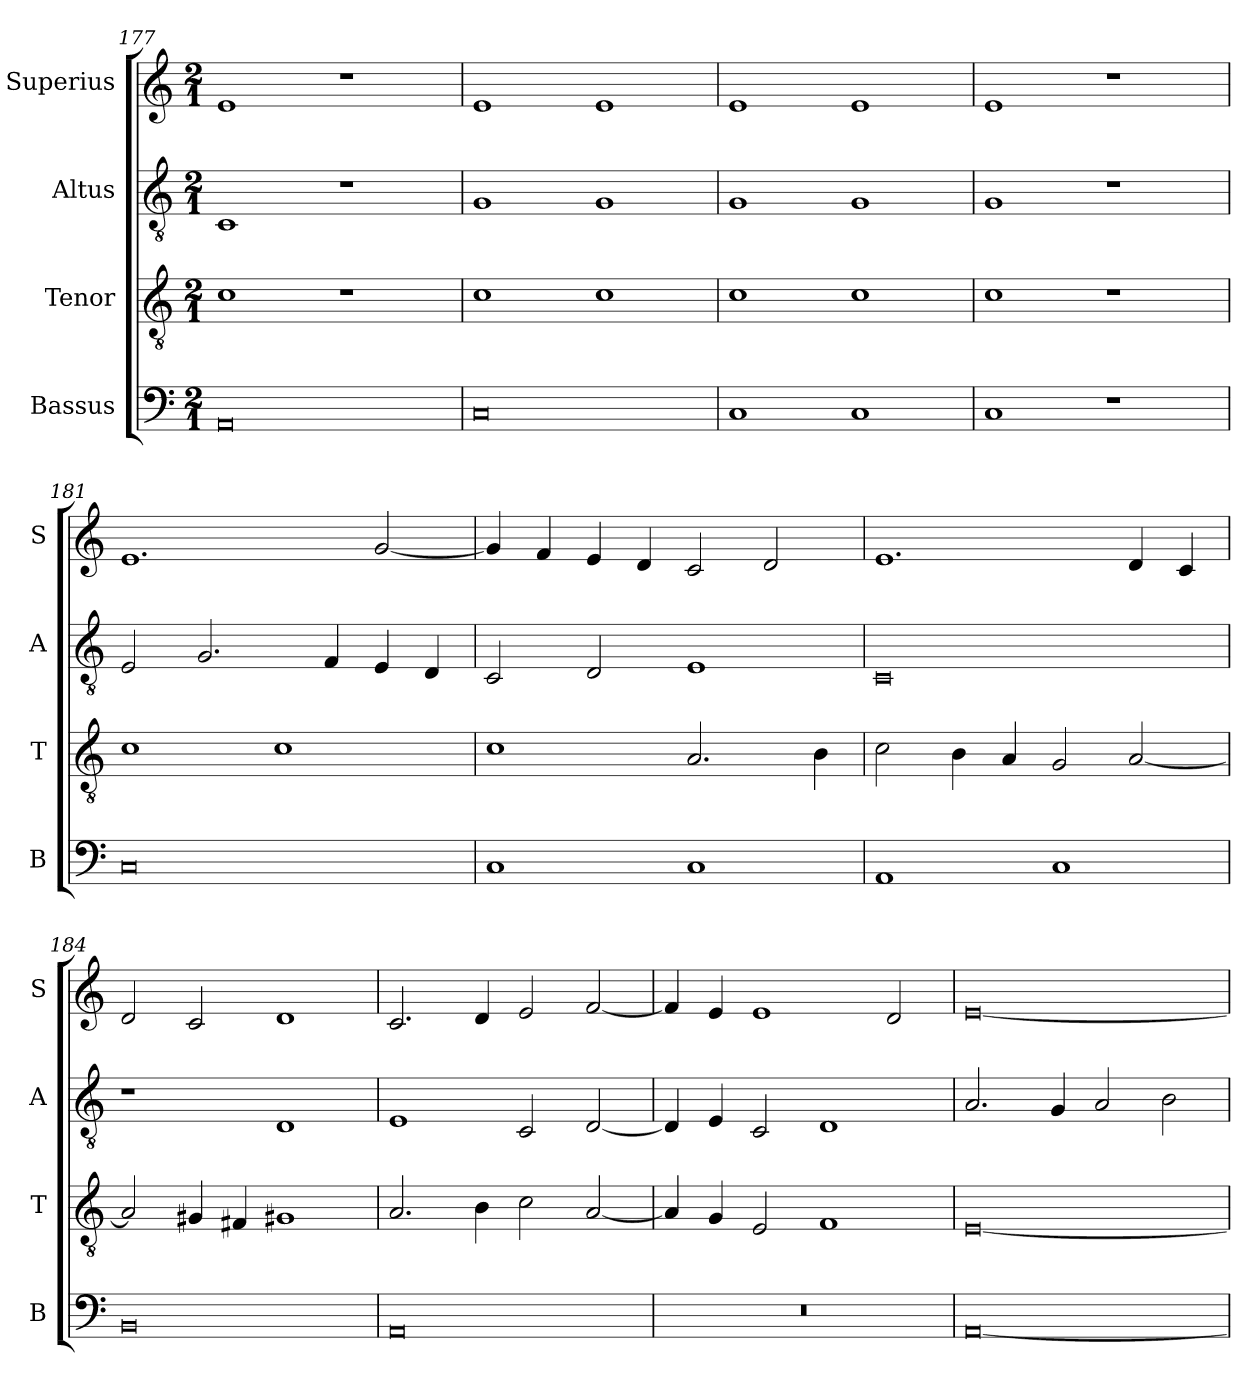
**kern	**kern	**kern	**kern
*part4	*part3	*part2	*part1
*staff4	*staff3	*staff2	*staff1
*I"Bassus	*I"Tenor	*I"Altus	*I"Superius
*I'B	*I'T	*I'A	*I'S
*clefF4	*clefGv2	*clefGv2	*clefG2
*k[]	*k[]	*k[]	*k[]
*M2/1	*M2/1	*M2/1	*M2/1
=177	=177	=177	=177
0AA	1c	1C	1e
.	1r	1r	1r
=178	=178	=178	=178
0C	1c	1G	1e
.	1c	1G	1e
=179	=179	=179	=179
1C	1c	1G	1e
1C	1c	1G	1e
=180	=180	=180	=180
1C	1c	1G	1e
1r	1r	1r	1r
=181	=181	=181	=181
0C	1c	2E/	1.e
.	.	2.G/	.
.	1c	.	.
.	.	4F/	.
.	.	4E/	[2g/
.	.	4D/	.
=182	=182	=182	=182
1C	1c	2C/	4g/]
.	.	.	4f/
.	.	2D/	4e/
.	.	.	4d/
1C	2.A/	1E	2c/
.	.	.	2d/
.	4B\	.	.
=183	=183	=183	=183
1AA	2c\	0C	1.e
.	4B\	.	.
.	4A/	.	.
1C	2G/	.	.
.	[2A/	.	4d/
.	.	.	4c/
=184	=184	=184	=184
0BB	2A/]	1r	2d/
.	4G#X/	.	2c/
.	4F#X/	.	.
.	1G#X	1D	1d
=185	=185	=185	=185
0AA	2.A/	1E	2.c/
.	4B\	.	4d/
.	2c\	2C/	2e/
.	[2A/	[2D/	[2f/
=186	=186	=186	=186
0r	4A/]	4D/]	4f/]
.	4G/	4E/	4e/
.	2E/	2C/	1e
.	1F	1D	.
.	.	.	2d/
=187	=187	=187	=187
[0AA	[0E	2.A/	[0e
.	.	4G/	.
.	.	2A/	.
.	.	2B\	.
=	=	=	=
*-	*-	*-	*-
